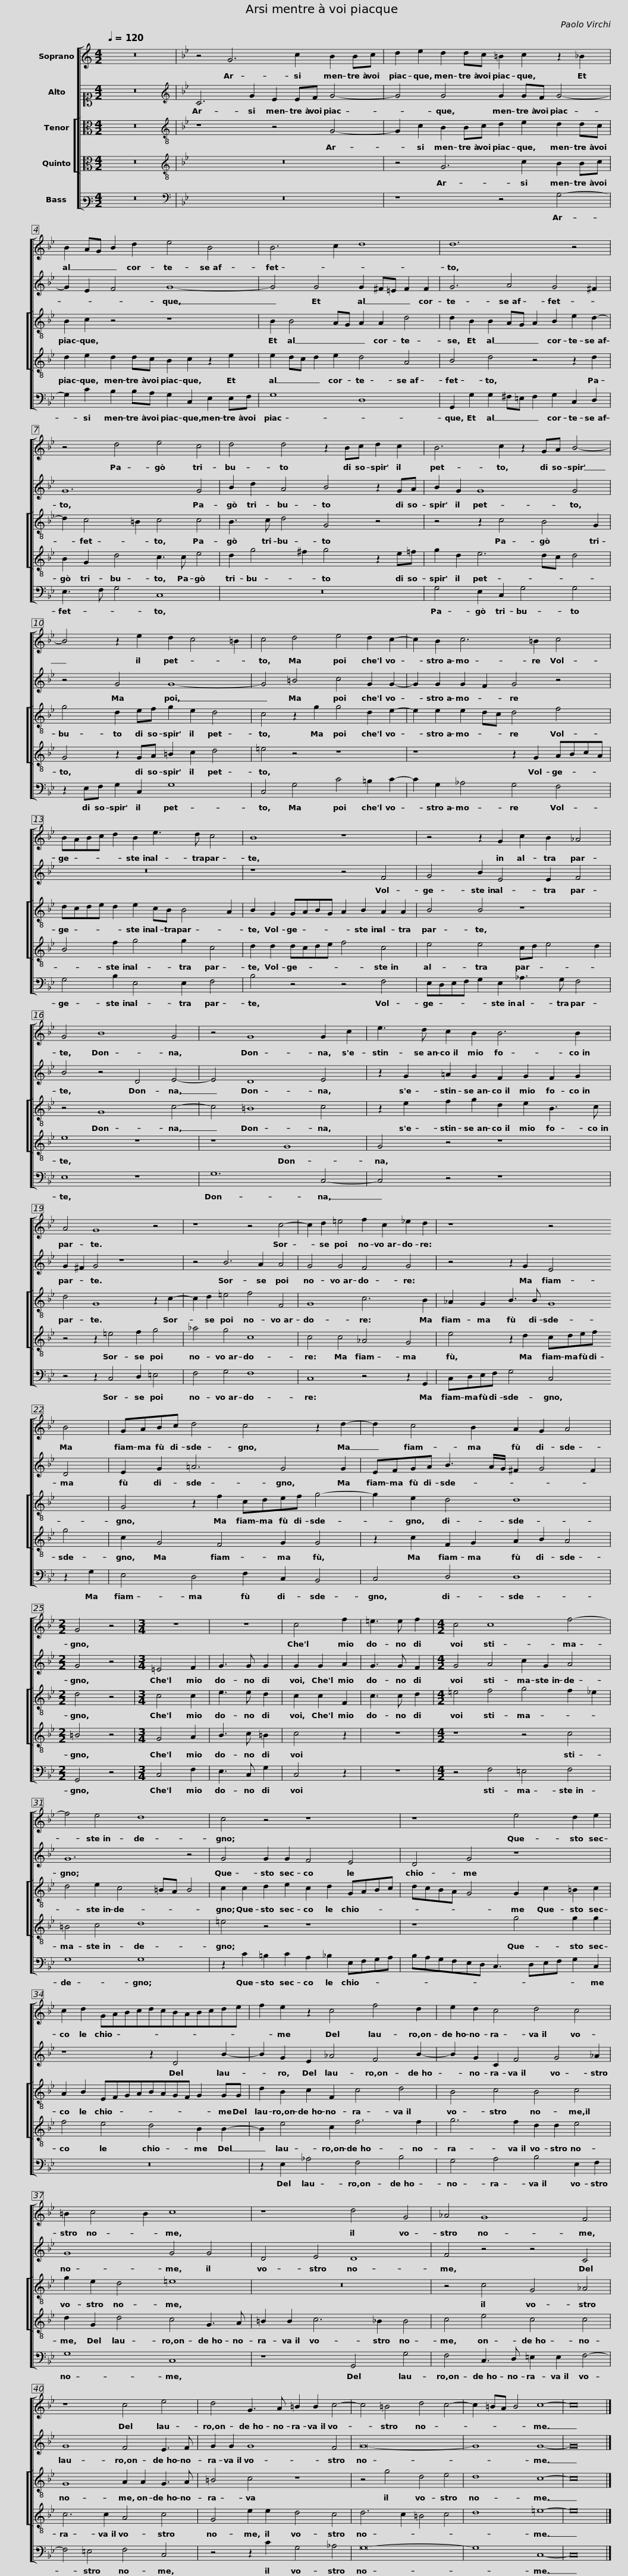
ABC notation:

X:1
%%score [ 1 2 [ 3 4 ] 5 ]
L:1/8
Q:1/4=120
M:4/2
I:linebreak $
K:C
V:1 treble
V:2 alto1
V:3 alto
V:4 alto
V:5 bass3
V:1
 z16 |[K:Bb] z4 G6 c2 B2 Bc |$ d2 e2 d2 dc =B2 c2 z2 _B2 |$ B2 AG B2 d2 e4 B4 |$ B6 c2 d8 | %5
 d12 z4 | z4 d4 e4 c4 |$ d4 d4 z2 Bc d2 c2 | B6 c2 z2 GA B4- | B4 z2 e2 d2 c4 =B2 |$ %10
 c4 d4 e4 d2 c2- | c2 B2 c6 =B2 c4 | BABc d2 B2 e3 d c4 |$ B8 z8 | z4 z2 G2 c2 B2 _A4 | %15
 G4 B8 G4 |$ z4 G8 G2 c2 | e3 d c2 B2 B6 B2 | A4 G8 z4 |$ z8 z4 c4- | %20
 c2 d2 =e4 f2 c2 _e2 d2 | z8 z4 B4 |$ GABc d4 c4 z2 d2- | d2 c4 B2 A2 G2 A4 |[M:2/2] G4 z4 |$ %25
[M:3/4] z6 | z6 | c4 f2 | =e3 e f2 |[M:4/2] c4 c8 f4- |$ %30
 f4 e4 d8 | c4 z4 z8 | z8 e4 d2 e2 |$ c2 d2 GABcdcBABcde | f2 e2 z2 c4 f4 d2 |$ %35
 e2 d2 c4 d4 c4 |$ =B2 c4 B2 c8 | z8 d4 G4 | _A4 G8 F4 |$ z8 c4 e4 |$ %40
 d4 G3 A =B2 B2 c4- | c4 =B4 d4 c4- | c2 =BA B4 c8- | c16 |] %44
V:2
 z16 |[K:Bb][K:treble] C6 G2 E2 EF G4- |$ G4 G4 G2 GF G4- |$ G2 E2 F4 G8- |$ G4 G4 G2 ^F=E F2 F2 | %5
 G6 A4 G4 ^F2 | G12 G4 |$ B2 d2 A4 B4 z2 GA | B2 G2 G8 G4 | z4 G4 G8- |$ %10
 G4 =B4 c4 G2 G2- | G2 G2 G2 F2 G4 z4 | z16 |$ z8 z4 F4 | G4 B2 E4 E2 F4 | %15
 B4 z4 D4 E4- |$ E4 D8 E4 | z2 G2 !courtesy!=A2 G2 F2 G2 F2 G2 | G2 ^F2 G4 z8 |$ z4 B6 A2 A4 | %20
 G4 G4 F4 G4 | z4 z2 G2 E4 D4 |$ E2 G2 !courtesy!=A6 G4 G2 | EFGA B3 A/G/ ^F2 G4 F2 |[M:2/2] G4 z4 |$ %25
[M:3/4] =E4 F2 | G3 G G2 | G2 G2 A2 | G3 G F2 |[M:4/2] G4 A4 c2 G2 A4 |$ %30
 G12 z4 | G4 G2 G2 F4 E4 | D4 G4 z8 |$ z8 z2 D4 B2- | B2 G2 E2 _A4 F4 B2- |$ %35
 B2 G2 C2 F4 G4 _A2 |$ G8 G4 G4 | D4 E4 D8 | F4 z4 z4 C4 |$ G8 F4 E3 F |$ %40
 G2 G2 G8 F4 | G16- | G8 G8- | G16 |] %44
V:3
 z16 |[K:Bb][K:treble-8] z8 z4 G4- |$ G2 c2 B2 Bc d2 e2 d2 dc |$ B2 c2 z4 z8 |$ B2 B4 AG A2 A2 d4 | %5
 d2 B2 B2 AG A2 B2 e2 d2- | d2 c4 =B2 c4 c4 |$ B3 c d4 G4 z4 | z4 z2 c4 B4 G2 | g4 d2 ef g2 e2 d4 |$ %10
 c4 z2 g2 g4 d2 e2- | e2 e2 e2 dc d4 f4 | dcde d2 e2 cB B4 A2 |$ B2 G2 GABG A2 B2 A2 A2 | B4 B4 z8 | %15
 z4 G8 c4- |$ c4 =B8 c4 | z2 e2 f2 g2 d2 e2 B3 c | d4 G8 z2 c2- |$ c2 d2 =e4 f4 F4 | %20
 G8 c6 B2 | _A2 G2 B3 B G8 |$ G4 z2 f2 cdef g4- | g2 e2 d4 d8 |[M:2/2] d4 z4 |$ %25
[M:3/4] c4 c2 | e3 e d2 | c2 c2 F2 | c3 c d2 |[M:4/2] =e4 f4 g4 f2 _e2 |$ %30
 d4 e2 c4 =BA B4 | c2 c2 d2 e2 c2 d2 GABc | dcBA G4 G2 c2 =B2 c2 |$ A2 B2 EFGABAGF G2 GG | d2 B2 c2 F2 c4 d4 |$ %35
 B4 c4 B4 c4 |$ g2 e2 d4 =e8 | z16 | z4 c4 G4 _A4 |$ G8 A2 A2 G3 A |$ %40
 =B4 c4 z8 | z4 g4 d4 e4 | d8 c8- | c16 |] %44
V:4
 z16 |[K:Bb][K:treble-8] z16 |$ z4 G6 c2 B2 Bc |$ d2 e2 d2 dc B2 c2 z2 e2 |$ e2 dc d2 e2 d4 A4 | %5
 B4 d4 z4 z2 d2 | B2 G2 d4 c3 c e4 |$ d2 g4 ^f2 g4 z2 e=f | g2 d2 e6 dc d4 | G4 z2 GA =B2 c2 d4 |$ %10
 =e4 z4 z8 | z8 z2 G2 ABcA | B4 f2 g4 g2 c4 |$ d2 d2 dcde f4 c4 | e4 e4 cd e4 d2 | %15
 e8 z8 |$ z8 G8 | G4 z4 z8 | z4 z2 =e4 f2 g4 |$ _a4 g4 c8 | %20
 c4 c4 _A4 G4 | e4 z2 d2 cdef g4 |$ c2 G4 F4 G2 G4 | z2 c2 F2 G2 A2 B2 A4 |[M:2/2] =B4 z4 |$ %25
[M:3/4] G4 A2 | B3 c =B2 | c4 z2 | z6 |[M:4/2] z8 z4 c4 |$ %30
 =B4 c4 d8 | =e4 z4 z8 | z8 g4 g2 g2 |$ f4 e4 d4 B2 B2- | B2 e4 c2 f6 f2 |$ %35
 g6 f2 d2 d2 e4 |$ d2 G2 d4 c4 G3 A | =B2 B2 c6 _B2 B4 | c4 e4 c4 c4 |$ c6 c2 A4 c4 |$ %40
 G4 e2 e2 d4 c4 | d6 c2 =B4 c4 | d8 =e8- | e16 |] %44
V:5
 z16 |[K:Bb][K:bass] z16 |$ z8 z4 G,4- |$ G,2 C2 B,2 B,A, G,2 C,2 E,2 E,F, |$ G,8 D,8 | %5
 G,,2 G,2 G,2 ^F,=E, F,2 G,2 C,2 D,2 | E,3 F, G,4 C,8 |$ z16 | G,4 E,2 C,2 G,4 G,4 | z2 E,F, G,2 C,2 G,8 |$ %10
 C,4 G,4 C4 =B,2 C2- | C2 G,2 _A,4 G,4 F,4 | G,4 B,2 E,4 E,2 F,4 |$ B,4 z4 z4 F,4 | E,D,E,F, G,2 E,2 _A,3 G, F,4 | %15
 E,8 z8 |$ G,12 C,4- | C,4 z4 z8 | z4 z2 C,4 D,2 =E,4 |$ F,4 G,4 F,8 | %20
 C,8 z4 z2 G,,2 | C,D,E,F, G,4 C,4 z2 G,2 |$ E,4 D,4 F,2 C,2 B,,4 | C,4 D,4 D,8 |[M:2/2] G,,4 z4 |$ %25
[M:3/4] C,4 F,2 | E,3 C, G,2 | C,4 z2 | z6 |[M:4/2] z4 F,4 =E,4 F,4 |$ %30
 G,8 G,8 | z2 C2 =B,2 C2 A,2 _B,2 E,F,G,A, | B,A,G,F,E,D, C,3 D,E,F, G,2 C,2 |$ z16 | z2 E,2 _A,4 F,4 B,4 |$ %35
 G,4 A,4 B,4 E,2 F,2 |$ G,8 C,8 | z8 G,,4 G,4 | F,4 C,3 D, =E,2 E,2 F,4- |$ F,4 =E,4 F,4 C,4 |$ %40
 z4 z2 C2 G,4 _A,4 | G,16- | G,8 C,8- | C,16 |] %44
